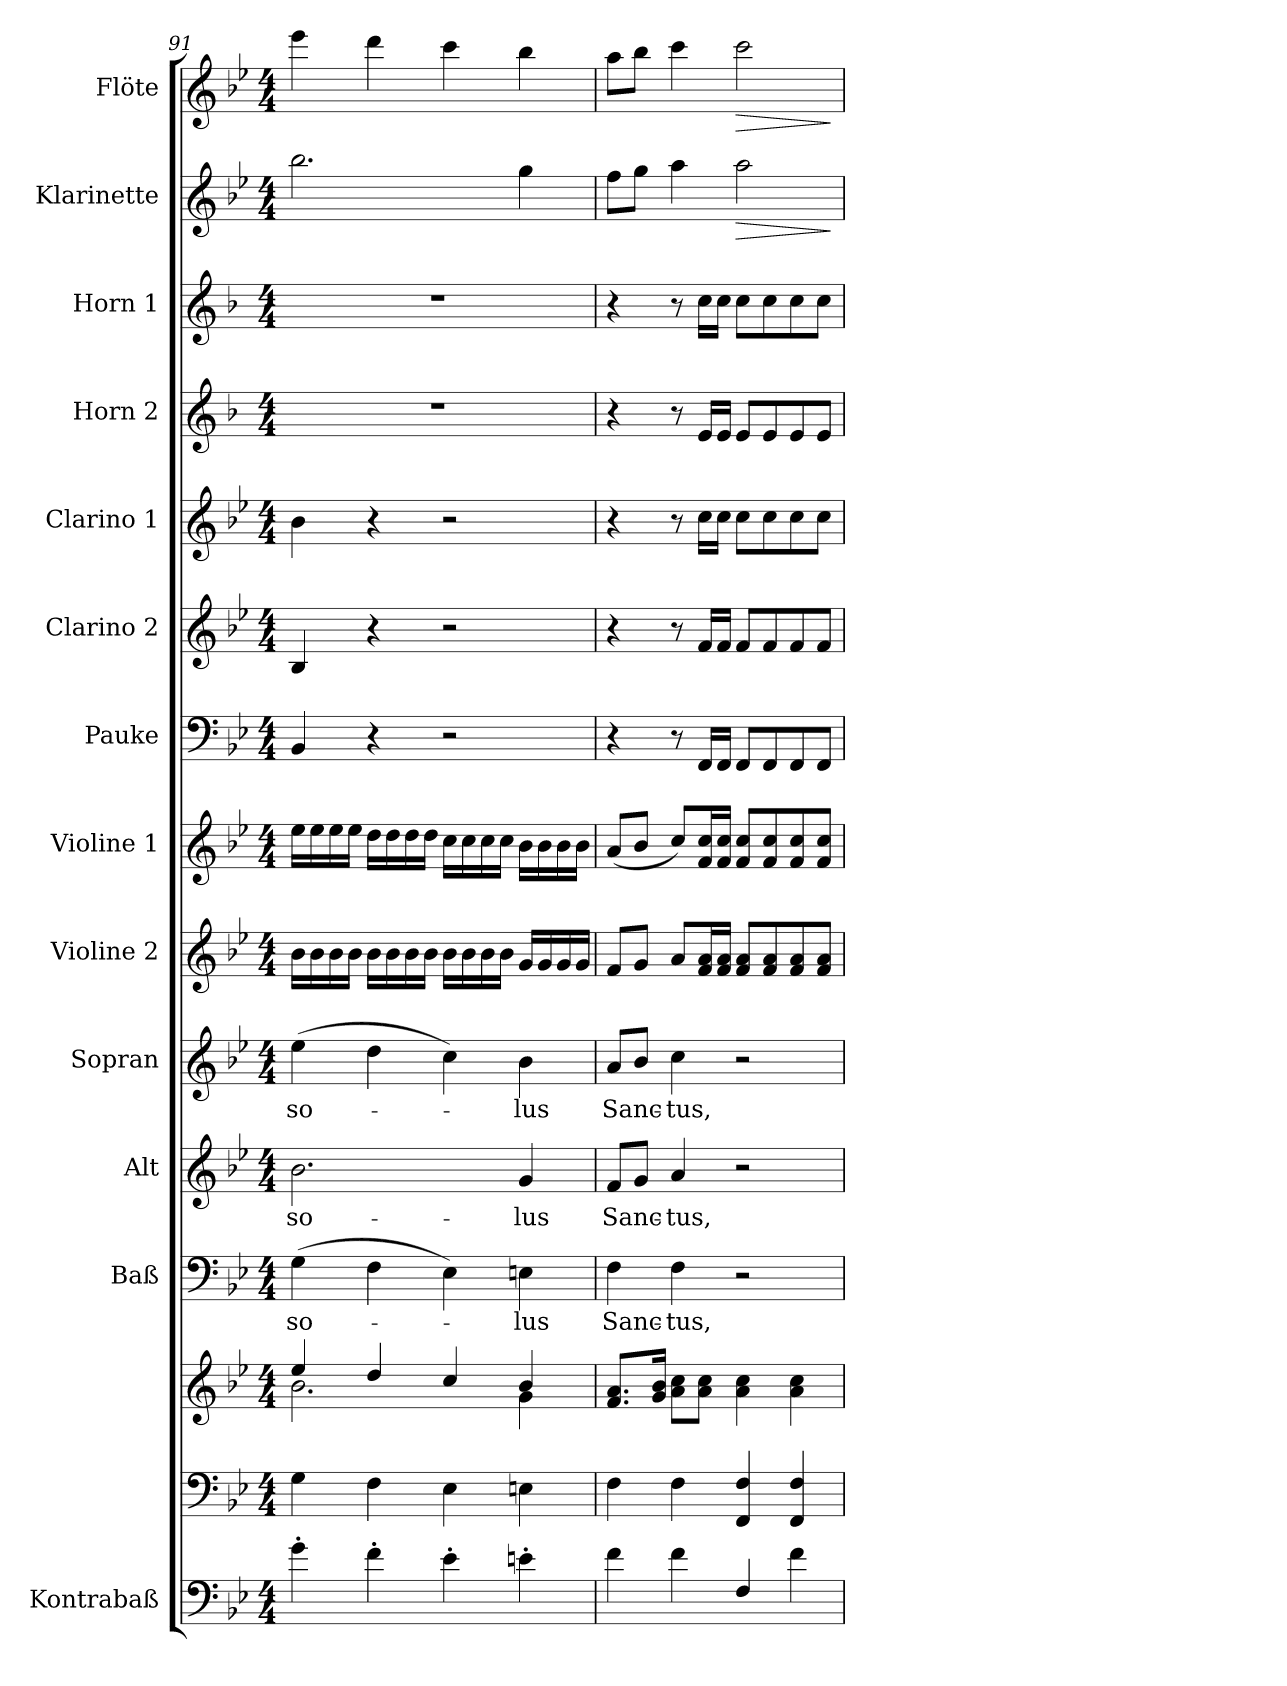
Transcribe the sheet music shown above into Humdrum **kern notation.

**kern	**kern	**kern	**kern	**text	**kern	**text	**kern	**text	**kern	**kern	**kern	**kern	**kern	**kern	**kern	**kern	**dynam	**kern	**dynam
*part14	*part13	*part13	*part12	*part12	*part11	*part11	*part10	*part10	*part9	*part8	*part7	*part6	*part5	*part4	*part3	*part2	*part2	*part1	*part1
*staff15	*staff14	*staff13	*staff12	*staff12	*staff11	*staff11	*staff10	*staff10	*staff9	*staff8	*staff7	*staff6	*staff5	*staff4	*staff3	*staff2	*staff2	*staff1	*staff1
*I"Kontrabaß	*	*	*I"Baß	*	*I"Alt	*	*I"Sopran	*	*I"Violine 2	*I"Violine 1	*I"Pauke	*I"Clarino 2	*I"Clarino 1	*I"Horn 2	*I"Horn 1	*I"Klarinette	*	*I"Flöte	*
*I'Kb	*	*	*I'Baß	*	*I'Alt	*	*I'Sop	*	*I'Vln. 2	*I'Vln. 1	*I'Pk.	*	*	*I'Hrn. 2	*I'Hrn. 1	*	*	*I'Fl.	*
!!LO:PB:g=z
*clefF4	*clefF4	*clefG2	*clefF4	*	*clefG2	*	*clefG2	*	*clefG2	*clefG2	*clefF4	*clefG2	*clefG2	*clefG2	*clefG2	*clefG2	*	*clefG2	*
*ITrd7c12	*	*	*	*	*	*	*	*	*	*	*	*ITrd7c12	*ITrd7c12	*ITrd4c7	*ITrd4c7	*	*	*	*
*k[b-e-]	*k[b-e-]	*k[b-e-]	*k[b-e-]	*	*k[b-e-]	*	*k[b-e-]	*	*k[b-e-]	*k[b-e-]	*k[b-e-]	*k[b-e-]	*k[b-e-]	*k[b-e-]	*k[b-e-]	*k[b-e-]	*	*k[b-e-]	*
*B-:	*B-:	*B-:	*B-:	*	*B-:	*	*B-:	*	*B-:	*B-:	*B-:	*B-:	*B-:	*B-:	*B-:	*B-:	*	*B-:	*
*M4/4	*M4/4	*M4/4	*M4/4	*	*M4/4	*	*M4/4	*	*M4/4	*M4/4	*M4/4	*M4/4	*M4/4	*M4/4	*M4/4	*M4/4	*	*M4/4	*
=91	=91	=91	=91	=91	=91	=91	=91	=91	=91	=91	=91	=91	=91	=91	=91	=91	=91	=91	=91
*	*	*^	*	*	*	*	*	*	*	*	*	*	*	*	*	*	*	*	*
!	!	!	!	!	!LO:LY:b	!	!LO:LY:b	!	!LO:LY:b	!	!	!	!	!	!	!	!	!	!	!
4G'>\	4G\	4ee-/	2.b-\	(>4G\	so-	2.b-\	so-	(>4ee-\	so-	16b-\LL	16ee-\LL	4BB-/	4BB-/	4B-\	1r	1r	2.bb-\	.	4eee-\	.
.	.	.	.	.	.	.	.	.	.	16b-\	16ee-\	.	.	.	.	.	.	.	.	.
.	.	.	.	.	.	.	.	.	.	16b-\	16ee-\	.	.	.	.	.	.	.	.	.
.	.	.	.	.	.	.	.	.	.	16b-\JJ	16ee-\JJ	.	.	.	.	.	.	.	.	.
4F'>\	4F\	4dd/	.	4F\	.	.	.	4dd\	.	16b-\LL	16dd\LL	4r	4r	4r	.	.	.	.	4ddd\	.
.	.	.	.	.	.	.	.	.	.	16b-\	16dd\	.	.	.	.	.	.	.	.	.
.	.	.	.	.	.	.	.	.	.	16b-\	16dd\	.	.	.	.	.	.	.	.	.
.	.	.	.	.	.	.	.	.	.	16b-\JJ	16dd\JJ	.	.	.	.	.	.	.	.	.
4E-'>\	4E-\	4cc/	.	4E-\)	.	.	.	4cc\)	.	16b-\LL	16cc\LL	2r	2r	2r	.	.	.	.	4ccc\	.
.	.	.	.	.	.	.	.	.	.	16b-\	16cc\	.	.	.	.	.	.	.	.	.
.	.	.	.	.	.	.	.	.	.	16b-\	16cc\	.	.	.	.	.	.	.	.	.
.	.	.	.	.	.	.	.	.	.	16b-\JJ	16cc\JJ	.	.	.	.	.	.	.	.	.
!	!	!	!	!	!LO:LY:b	!	!LO:LY:b	!	!LO:LY:b	!	!	!	!	!	!	!	!	!	!	!
4En'>\	4En\	4b-/	4g\	4En\	-lus	4g/	-lus	4b-\	-lus	16g/LL	16b-\LL	.	.	.	.	.	4gg\	.	4bb-\	.
.	.	.	.	.	.	.	.	.	.	16g/	16b-\	.	.	.	.	.	.	.	.	.
.	.	.	.	.	.	.	.	.	.	16g/	16b-\	.	.	.	.	.	.	.	.	.
.	.	.	.	.	.	.	.	.	.	16g/JJ	16b-\JJ	.	.	.	.	.	.	.	.	.
*	*	*v	*v	*	*	*	*	*	*	*	*	*	*	*	*	*	*	*	*	*
=92	=92	=92	=92	=92	=92	=92	=92	=92	=92	=92	=92	=92	=92	=92	=92	=92	=92	=92	=92
!	!	!	!	!LO:LY:b	!	!LO:LY:b	!	!LO:LY:b	!	!	!	!	!	!	!	!	!	!	!
4F\	4F\	8.f/ 8.a/L	4F\	Sanc-	8f/L	Sanc-	8a/L	Sanc-	8f/L	(<8a/L	4r	4r	4r	4r	4r	8ff\L	.	8aa\L	.
.	.	.	.	.	8g/J	.	8b-/J	.	8g/J	8b-/J	.	.	.	.	.	8gg\J	.	8bb-\J	.
.	.	16g/ 16b-/Jk	.	.	.	.	.	.	.	.	.	.	.	.	.	.	.	.	.
!	!	!	!	!LO:LY:b	!	!LO:LY:b	!	!LO:LY:b	!	!	!	!	!	!	!	!	!	!	!
4F\	4F\	8a\ 8cc\L	4F\	-tus,	4a/	-tus,	4cc\	-tus,	8a/L	8cc/L)	8r	8r	8r	8r	8r	4aa\	.	4ccc\	.
.	.	8a\ 8cc\J	.	.	.	.	.	.	16f/ 16a/L	16f/ 16cc/L	16FF/LL	16F/LL	16c\LL	16A/LL	16f\LL	.	.	.	.
.	.	.	.	.	.	.	.	.	16f/ 16a/JJ	16f/ 16cc/JJ	16FF/JJ	16F/JJ	16c\JJ	16A/JJ	16f\JJ	.	.	.	.
!	!	!	!	!	!	!	!	!	!	!	!	!	!	!	!	!	!LO:HP:b	!	!LO:HP:b
4FF/	4FF/ 4F/	4a\ 4cc\	2r	.	2r	.	2r	.	8f/ 8a/L	8f/ 8cc/L	8FF/L	8F/L	8c\L	8A/L	8f\L	2aa\	>	2ccc\	>
.	.	.	.	.	.	.	.	.	8f/ 8a/	8f/ 8cc/	8FF/	8F/	8c\	8A/	8f\	.	.	.	.
4F\	4FF/ 4F/	4a\ 4cc\	.	.	.	.	.	.	8f/ 8a/	8f/ 8cc/	8FF/	8F/	8c\	8A/	8f\	.	.	.	.
.	.	.	.	.	.	.	.	.	8f/ 8a/J	8f/ 8cc/J	8FF/J	8F/J	8c\J	8A/J	8f\J	.	.	.	.
.	.	.	.	.	.	.	.	.	.	.	.	.	.	.	.	.	]	.	]
=	=	=	=	=	=	=	=	=	=	=	=	=	=	=	=	=	=	=	=
*-	*-	*-	*-	*-	*-	*-	*-	*-	*-	*-	*-	*-	*-	*-	*-	*-	*-	*-	*-
